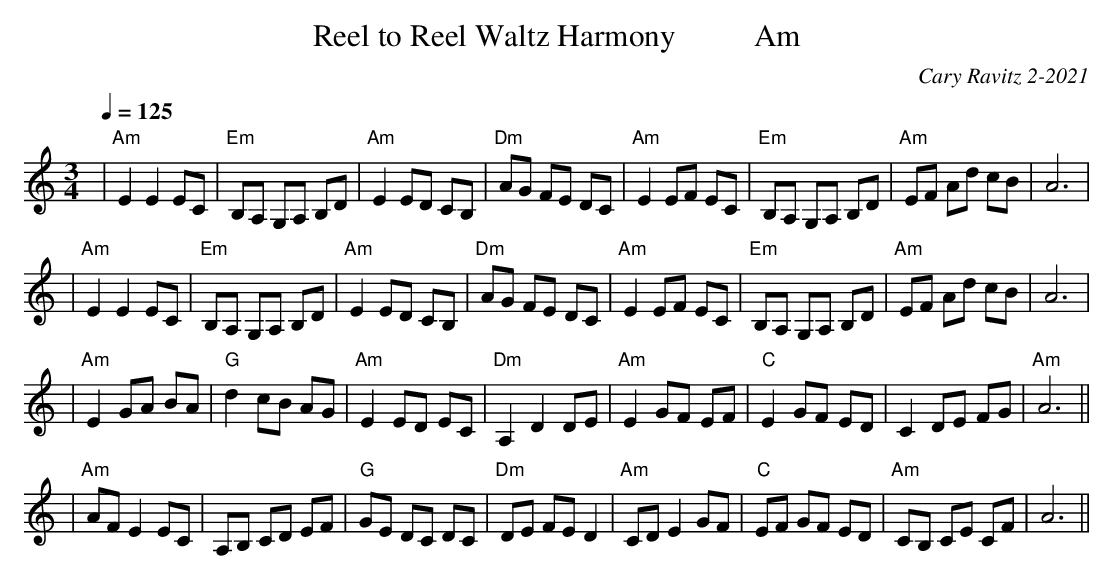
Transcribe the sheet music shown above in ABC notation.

X:1
T: Reel to Reel Waltz Harmony          Am
C: Cary Ravitz 2-2021
M: 3/4
L: 1/8
Q: 1/4=125
K: Am
| "Am"E2 E2 EC | "Em"  B,A, G,A, B,D | "Am"E2 ED CB, | "Dm"AG FE DC | "Am"E2 EF EC | "Em"B,A, G,A, B,D | "Am"EF Ad cB | A6 |
| "Am"E2 E2 EC | "Em"  B,A, G,A, B,D | "Am"E2 ED CB, | "Dm"AG FE DC | "Am"E2 EF EC | "Em"B,A, G,A, B,D | "Am"EF Ad cB | A6 |
| "Am"E2GA BA | "G"d2 cB AG | "Am"E2 ED EC | "Dm"A,2 D2 DE | "Am"E2 GF EF | "C"E2 GF ED | C2 DE FG | "Am"A6 ||
| "Am"AF E2 EC | A,B, CD EF | "G"GE DC DC | "Dm"DE FE D2 | "Am"CD E2 GF | "C"EF GF ED | "Am"CB, CE CF |  A6 ||
